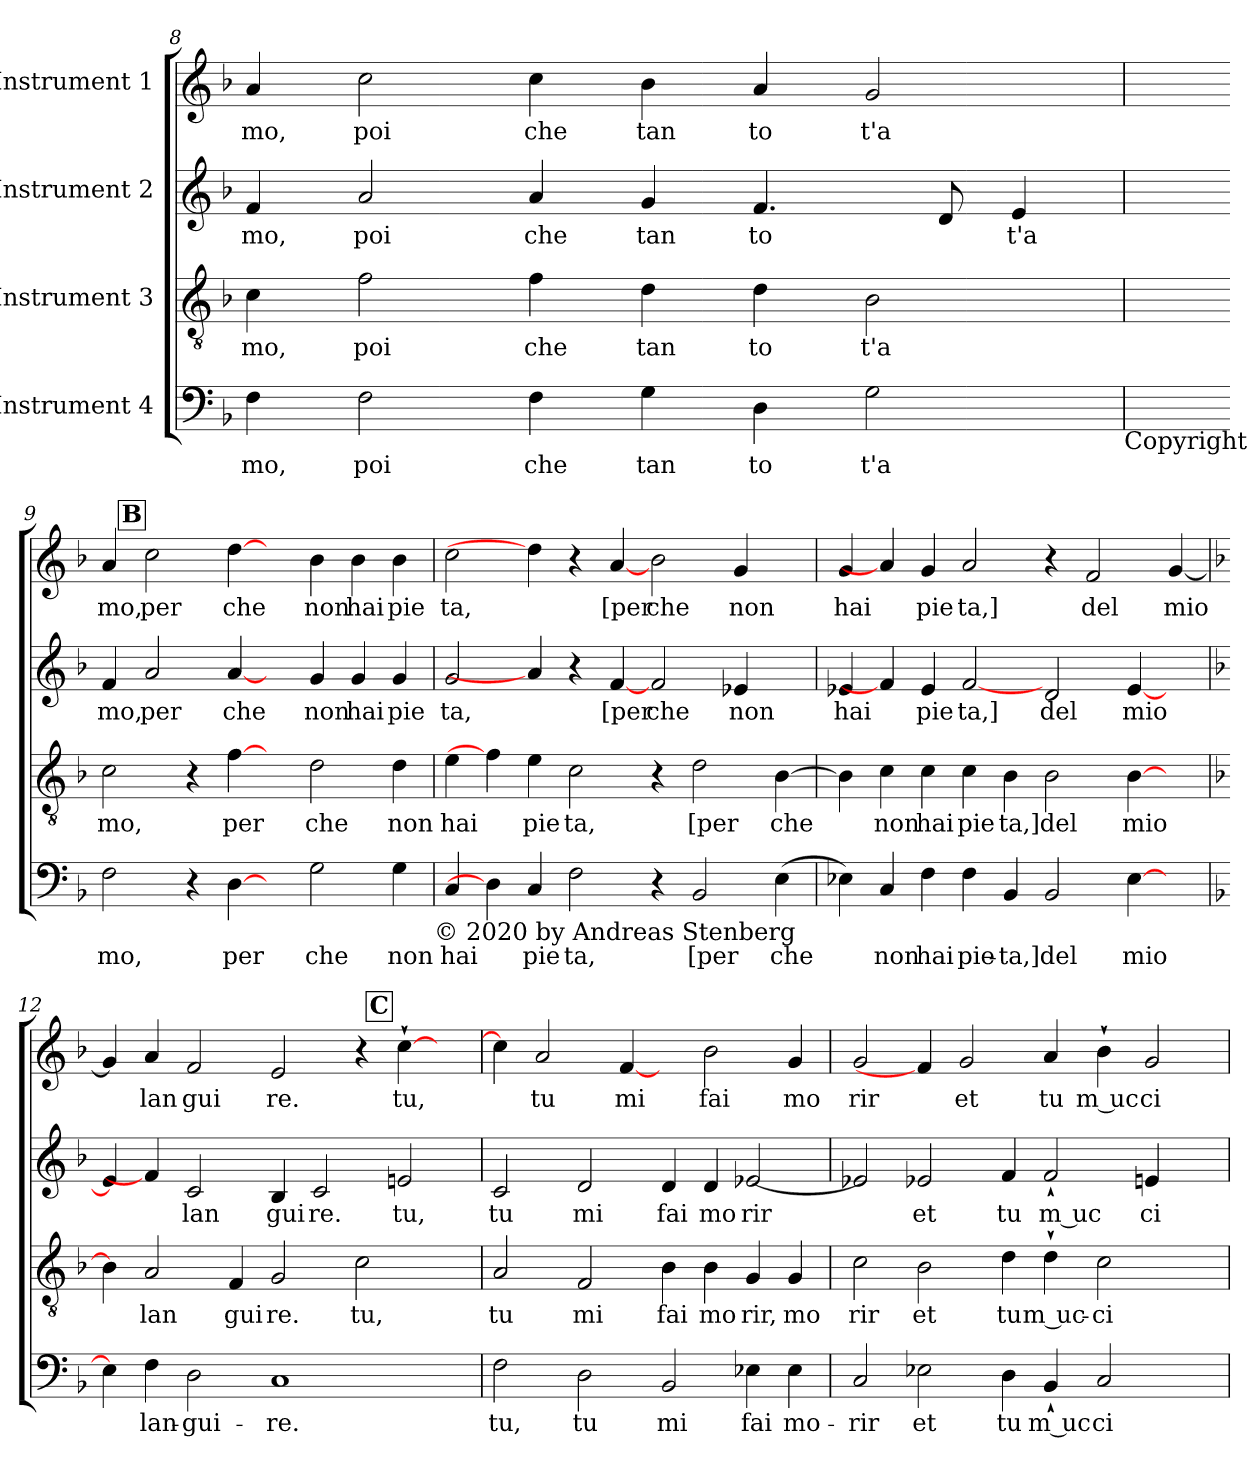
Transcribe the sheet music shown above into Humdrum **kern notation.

**kern	**text	**kern	**text	**kern	**text	**kern	**text
*part4	*part4	*part3	*part3	*part2	*part2	*part1	*part1
*staff4	*staff4	*staff3	*staff3	*staff2	*staff2	*staff1	*staff1
*I"Instrument 4	*	*I"Instrument 3	*	*I"Instrument 2	*	*I"Instrument 1	*
!!LO:LB:g=z
*clefF4	*	*clefGv2	*	*clefG2	*	*clefG2	*
*k[b-]	*	*k[b-]	*	*k[b-]	*	*k[b-]	*
*F:	*	*F:	*	*F:	*	*F:	*
=8	=8	=8	=8	=8	=8	=8	=8
!	!LO:LY:b:cj	!	!LO:LY:b:cj	!	!LO:LY:b:cj	!	!LO:LY:b:cj
4F\	mo,	4c\	mo,	4f/	mo,	4a/	mo,
!	!LO:LY:b:cj	!	!LO:LY:b:cj	!	!LO:LY:b:cj	!	!LO:LY:b:cj
2F\	poi	2f\	poi	2a/	poi	2cc\	poi
!	!LO:LY:b:cj	!	!LO:LY:b:cj	!	!LO:LY:b:cj	!	!LO:LY:b:cj
4F\	che	4f\	che	4a/	che	4cc\	che
!	!LO:LY:b:cj	!	!LO:LY:b:cj	!	!LO:LY:b:cj	!	!LO:LY:b:cj
4G\	tan	4d\	tan	4g/	tan	4b-\	tan
!	!LO:LY:b:cj	!	!LO:LY:b:cj	!	!LO:LY:b:cj	!	!LO:LY:b:cj
4D\	to	4d\	to	4.f/	to	4a/	to
!	!LO:LY:b:cj	!	!LO:LY:b:cj	!	!	!	!LO:LY:b:cj
2G\	t'a	2B-\	t'a	.	.	2g/	t'a
.	.	.	.	8d/	.	.	.
!	!	!	!	!	!LO:LY:b:cj	!	!
.	.	.	.	4e/	t'a	.	.
!LO:TX:b:t=Copyright	!	!	!	!	!	!	!
!!LO:REH:place=s1:a:fs=14:t=B:qo=0.6875
=9	=9	=9	=9	=9	=9	=9	=9
!	!LO:LY:b:cj	!	!LO:LY:b:cj	!	!LO:LY:b:cj	!	!LO:LY:b:cj
2F\	mo,	2c\	mo,	4f/	mo,	4a/	mo,
!	!	!	!	!	!LO:LY:b:cj	!	!LO:LY:b:cj
.	.	.	.	2a/	per	2cc\	per
4r	.	4r	.	.	.	.	.
!	!LO:LY:b:cj	!	!LO:LY:b:cj	!	!LO:LY:b:cj	!	!LO:LY:b:cj
[4D\	per	[4f\	per	[4a/	che	[4dd\	che
4ryy	.	4ryy	.	4ryy	.	4ryy	.
!	!LO:LY:b:cj	!	!LO:LY:b:cj	!	!LO:LY:b:cj	!	!LO:LY:b:cj
2G\	che	2d\	che	4g/	non	4b-\	non
!	!	!	!	!	!LO:LY:b:cj	!	!LO:LY:b:cj
.	.	.	.	4g/	hai	4b-\	hai
!	!LO:LY:b:cj	!	!LO:LY:b:cj	!	!LO:LY:b:cj	!	!LO:LY:b:cj
4G\	non	4d\	non	4g/	pie	4b-\	pie
!LO:TX:b:t=© 2020 by Andreas Stenberg	!	!	!	!	!	!	!
=10	=10	=10	=10	=10	=10	=10	=10
!	!LO:LY:b:cj	!	!LO:LY:b:cj	!	!LO:LY:b:cj	!	!LO:LY:b:cj
4C/	hai	4e\	hai	2g/	ta,	2cc\	ta,
4D\]	.	4f\]	.	.	.	.	.
!	!LO:LY:b:cj	!	!LO:LY:b:cj	!	!	!	!
4C/	pie	4e\	pie	4a/]	.	4dd\]	.
!	!LO:LY:b:cj	!	!LO:LY:b:cj	!	!	!	!
2F\	ta,	2c\	ta,	4r	.	4r	.
!	!	!	!	!	!LO:LY:b:cj	!	!LO:LY:b:cj
.	.	.	.	[4f/	[per	[4a/	[per
!	!	!	!	!	!LO:LY:b:cj	!	!LO:LY:b:cj
4r	.	4r	.	2f/	che	2b-\	che
!	!LO:LY:b:cj	!	!LO:LY:b:cj	!	!	!	!
2BB-/	[per	2d\	[per	.	.	.	.
!	!	!	!	!	!LO:LY:b:cj	!	!LO:LY:b:cj
.	.	.	.	4e-X/	non	4g/	non
!	!LO:LY:b	!	!LO:LY:b	!	!	!	!
(<4E\	che	[>4B-\	che	4ryy	.	4ryy	.
!!LO:PB:g=z
=11	=11	=11	=11	=11	=11	=11	=11
!	!	!	!	!	!LO:LY:b:cj	!	!LO:LY:b:cj
4E-X\)	.	4B-\]	.	4e-/	hai	4g/	hai
!	!LO:LY:b:cj	!	!LO:LY:b:cj	!	!	!	!
4C/	non	4c\	non	4f/]	.	4a/]	.
!	!LO:LY:b:cj	!	!LO:LY:b:cj	!	!LO:LY:b:cj	!	!LO:LY:b:cj
4F\	hai	4c\	hai	4e-/	pie	4g/	pie
!	!LO:LY:b:cj	!	!LO:LY:b:cj	!	!LO:LY:b:cj	!	!LO:LY:b:cj
4F\	pie-	4c\	pie	[2f/	ta,]	2a/	ta,]
!	!LO:LY:b:cj	!	!LO:LY:b:cj	!	!	!	!
4BB-/	-ta,]	4B-\	ta,]	.	.	.	.
!	!LO:LY:b:cj	!	!LO:LY:b:cj	!	!LO:LY:b:cj	!	!
2BB-/	del	2B-\	del	2d/	del	4r	.
!	!	!	!	!	!	!	!LO:LY:b:cj
.	.	.	.	.	.	2f/	del
!	!LO:LY:b	!	!LO:LY:b	!	!LO:LY:b	!	!
[>4E-\	mio	[>4B-\	mio	[<4e-/	mio	.	.
!	!	!	!	!	!	!	!LO:LY:b
4ryy	.	4ryy	.	4ryy	.	[<4g/	mio
!!LO:REH:place=s1:a:fs=14:t=C:qo=6.5625
=12	=12	=12	=12	=12	=12	=12	=12
*k[b-]	*	*	*	*k[b-]	*	*	*
*F:	*	*	*	*F:	*	*	*
4E-\]	.	4B-\]	.	4e-/]	.	4g/]	.
!	!LO:LY:b:cj	!	!LO:LY:b:cj	!	!	!	!LO:LY:b:cj
4F\	lan-	2A/	lan	4f/]	.	4a/	lan
!	!LO:LY:b:cj	!	!	!	!LO:LY:b:cj	!	!LO:LY:b:cj
2D\	-gui-	.	.	2c/	lan	2f/	gui
!	!	!	!LO:LY:b:cj	!	!	!	!
.	.	4F/	gui	.	.	.	.
!	!LO:LY:b:cj	!	!LO:LY:b:cj	!	!LO:LY:b:cj	!	!LO:LY:b:cj
1C	-re.	2G/	re.	4B-/	gui	2e/	re.
!	!	!	!	!	!LO:LY:b:cj	!	!
.	.	.	.	2c/	re.	.	.
!	!	!	!LO:LY:b:cj	!	!	!	!
.	.	2c\	tu,	.	.	4r	.
!	!	!	!	!	!LO:LY:b:cj	!	!LO:LY:b
.	.	.	.	2en/	tu,	[>4cc`>\	tu,
4ryy	.	4ryy	.	.	.	4ryy	.
=13	=13	=13	=13	=13	=13	=13	=13
!	!LO:LY:b:cj	!	!LO:LY:b:cj	!	!LO:LY:b:cj	!	!
2F\	tu,	2A/	tu	2c/	tu	4cc\]	.
!	!	!	!	!	!	!	!LO:LY:b:cj
.	.	.	.	.	.	2a/	tu
!	!LO:LY:b:cj	!	!LO:LY:b:cj	!	!LO:LY:b:cj	!	!
2D\	tu	2F/	mi	2d/	mi	.	.
!	!	!	!	!	!	!	!LO:LY:b:cj
.	.	.	.	.	.	[4f/	mi
!	!LO:LY:b:cj	!	!LO:LY:b:cj	!	!LO:LY:b:cj	!	!
2BB-/	mi	4B-\	fai	4d/	fai	4ryy	.
!	!	!	!LO:LY:b:cj	!	!LO:LY:b:cj	!	!LO:LY:b:cj
.	.	4B-\	mo	4d/	mo	2b-\	fai
!	!LO:LY:b:cj	!	!LO:LY:b:cj	!	!LO:LY:b	!	!
4E-\	fai	4G/	rir,	[>2e-X/	rir	.	.
!	!LO:LY:b:cj	!	!LO:LY:b:cj	!	!	!	!LO:LY:b:cj
4E-\	mo-	4G/	mo	.	.	4g/	mo
!!LO:LB:g=z
=14	=14	=14	=14	=14	=14	=14	=14
!	!LO:LY:b:cj	!	!LO:LY:b:cj	!	!	!	!LO:LY:b:cj
2C/	-rir	2c\	rir	2e-X/]	.	2g/	rir
!	!LO:LY:b:cj	!	!LO:LY:b:cj	!	!LO:LY:b:cj	!	!
2E-\	et	2B-\	et	2e-X/	et	4f/]	.
!	!	!	!	!	!	!	!LO:LY:b:cj
.	.	.	.	.	.	2g/	et
!	!LO:LY:b:cj	!	!LO:LY:b:cj	!	!LO:LY:b:cj	!	!
4D\	tu	4d\	tu	4f/	tu	.	.
!	!LO:LY:b:rj	!	!LO:LY:b:rj	!	!LO:LY:b:rj	!	!LO:LY:b:cj
4BB-`</	m uc	4d`<\	m uc-	2f`</	m uc	4a/	tu
!	!LO:LY:b:cj	!	!LO:LY:b:cj	!	!	!	!LO:LY:b:rj
2C/	ci	2c\	-ci-	.	.	4b-`<\	m uc
!	!	!	!	!	!LO:LY:b:cj	!	!LO:LY:b:cj
.	.	.	.	4e/	ci	2g/	ci
4ryy	.	4ryy	.	4ryy	.	.	.
=	=	=	=	=	=	=	=
*-	*-	*-	*-	*-	*-	*-	*-
